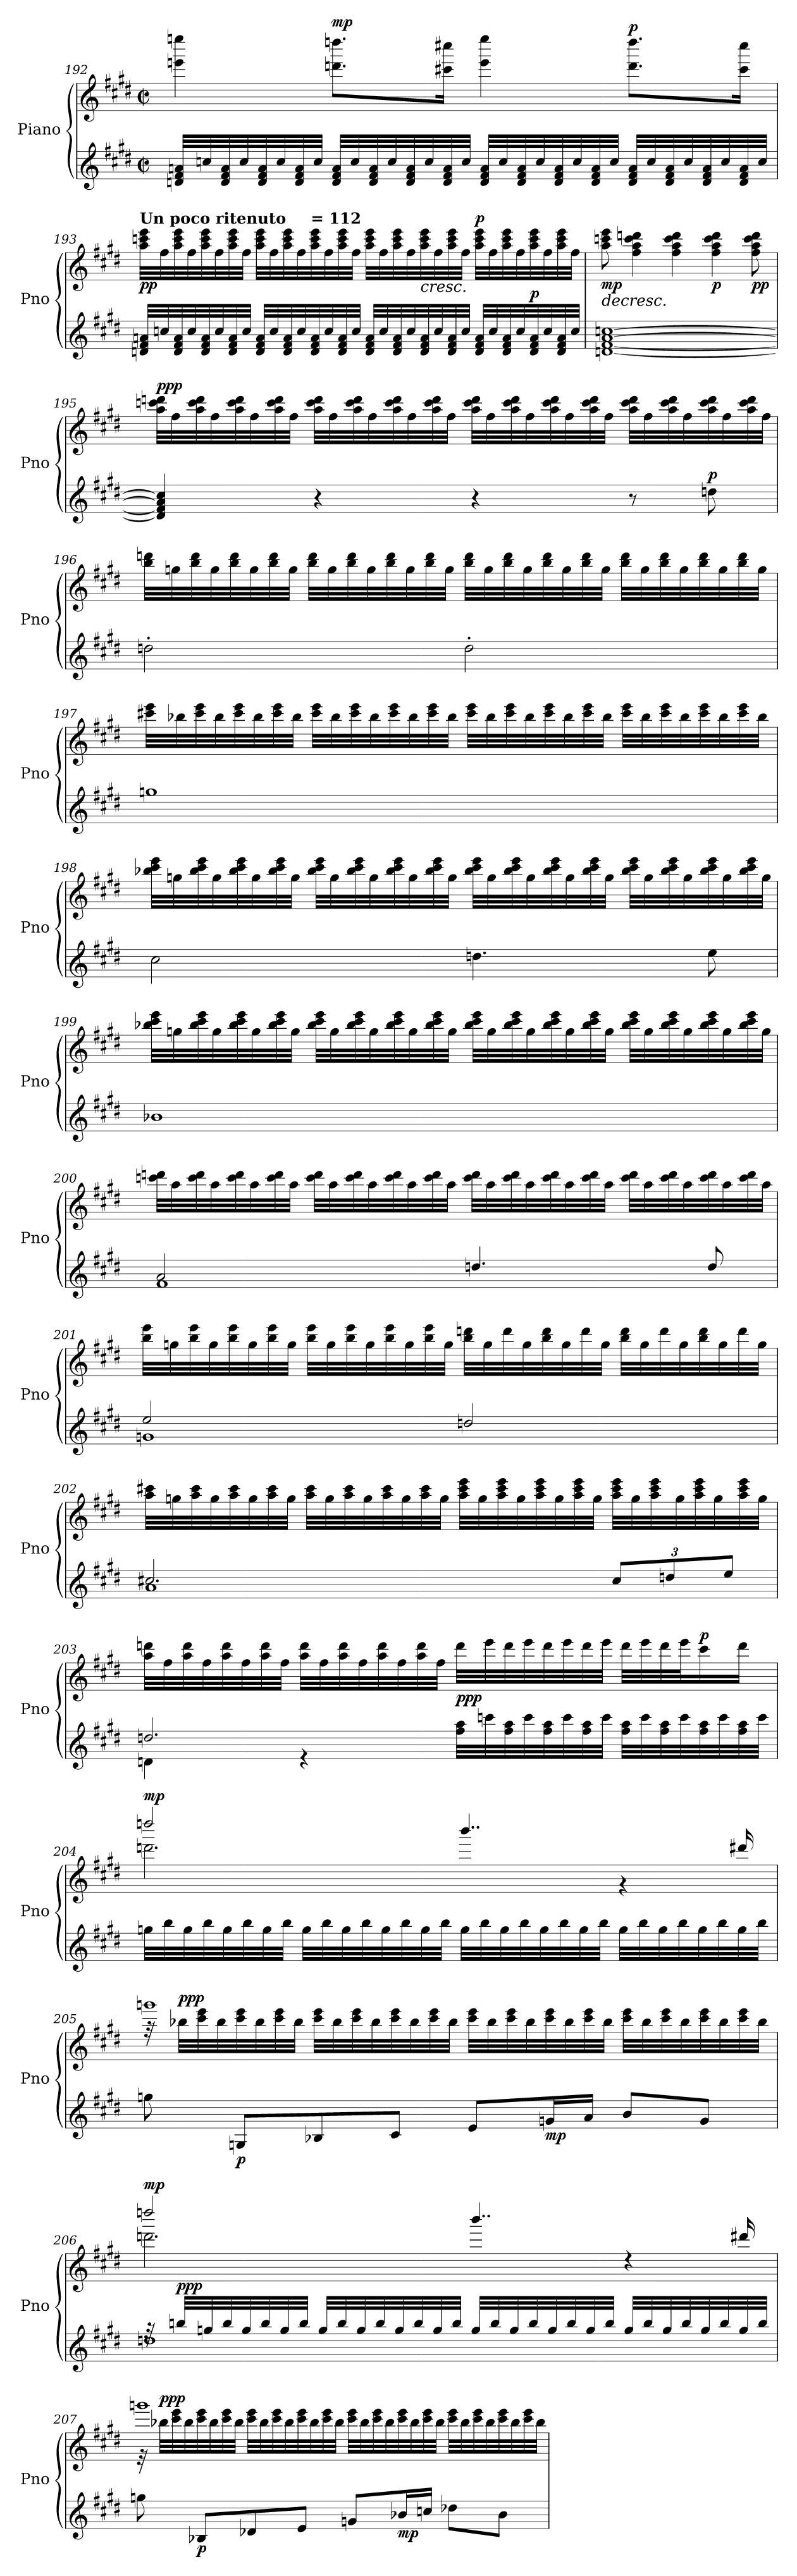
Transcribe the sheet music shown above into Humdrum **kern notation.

**kern	**kern	**dynam
*part1	*part1	*part1
*staff2	*staff1	*staff1/2
*I"Piano	*	*
*I'Pno	*	*
!!LO:LB:g=z
*clefG2	*clefG2	*
*k[f#c#g#d#]	*k[f#c#g#d#]	*
*M4/4	*M4/4	*
*met(c|)	*met(c|)	*
=192	=192	=192
32dn!/ 32f#!/ 32an!/LLL	4eeen\ 4eeeen\	.
32ccn!/	.	.
32d!/ 32f#!/ 32a!/	.	.
32cc!/	.	.
32d!/ 32f#!/ 32a!/	.	.
32cc!/	.	.
32d!/ 32f#!/ 32a!/	.	.
32cc!/JJJ	.	.
!	!	!LO:DY:a
32d!/ 32f#!/ 32a!/LLL	8.dddn\ 8.ddddn\L	mp
32cc!/	.	.
32d!/ 32f#!/ 32a!/	.	.
32cc!/	.	.
32d!/ 32f#!/ 32a!/	.	.
32cc!/	.	.
32d!/ 32f#!/ 32a!/	16ccc#X\ 16cccc#X\Jk	.
32cc!/JJJ	.	.
32d!/ 32f#!/ 32a!/LLL	4eee\ 4eeee\	.
32cc!/	.	.
32d!/ 32f#!/ 32a!/	.	.
32cc!/	.	.
32d!/ 32f#!/ 32a!/	.	.
32cc!/	.	.
32d!/ 32f#!/ 32a!/	.	.
32cc!/JJJ	.	.
!	!	!LO:DY:a
32d!/ 32f#!/ 32a!/LLL	8.ddd\ 8.dddd\L	p
32cc!/	.	.
32d!/ 32f#!/ 32a!/	.	.
32cc!/	.	.
32d!/ 32f#!/ 32a!/	.	.
32cc!/	.	.
32d!/ 32f#!/ 32a!/	16ccc#\ 16cccc#\Jk	.
32cc!/JJJ	.	.
!!LO:LB:g=z
=193	=193	=193
!	!LO:TX:a:B:t=Un poco ritenuto	!
!	!	!LO:DY:b
32dn!/ 32f#!/ 32an!/LLL	32aa!\ 32cccn!\ 32eee!\LLL	pp
32ccn!/	32ff#!\	.
32d!/ 32f#!/ 32a!/	32aa!\ 32ccc!\ 32eee!\	.
32cc!/	32ff#!\	.
32d!/ 32f#!/ 32a!/	32aa!\ 32ccc!\ 32eee!\	.
32cc!/	32ff#!\	.
32d!/ 32f#!/ 32a!/	32aa!\ 32ccc!\ 32eee!\	.
32cc!/JJJ	32ff#!\JJJ	.
32d!/ 32f#!/ 32a!/LLL	32aa!\ 32ccc!\ 32eee!\LLL	.
32cc!/	32ff#!\	.
32d!/ 32f#!/ 32a!/	32aa!\ 32ccc!\ 32eee!\	.
32cc!/	32ff#!\	.
!	!LO:TX:a:B:t== 112	!
32d!/ 32f#!/ 32a!/	32aa!\ 32ccc!\ 32eee!\	.
32cc!/	32ff#!\	.
32d!/ 32f#!/ 32a!/	32aa!\ 32ccc!\ 32eee!\	.
32cc!/JJJ	32ff#!\JJJ	.
32d!/ 32f#!/ 32a!/LLL	32aa!\ 32ccc!\ 32eee!\LLL	.
32cc!/	32ff#!\	.
32d!/ 32f#!/ 32a!/	32aa!\ 32ccc!\ 32eee!\	.
32cc!/	32ff#!\	.
!	!	!LO:HP:b
32d!/ 32f#!/ 32a!/	32aa!\ 32ccc!\ 32eee!\	<
32cc!/	32ff#!\	.
32d!/ 32f#!/ 32a!/	32aa!\ 32ccc!\ 32eee!\	.
32cc!/JJJ	32ff#!\JJJ	.
!	!	!LO:DY:a
32d!/ 32f#!/ 32a!/LLL	32aa!\ 32ccc!\ 32eee!\LLL	p
32cc!/	32ff#!\	.
32d!/ 32f#!/ 32a!/	32aa!\ 32ccc!\ 32eee!\	.
32cc!/	32ff#!\	.
!	!	!LO:DY:a=2
32d!/ 32f#!/ 32a!/	32aa!\ 32ccc!\ 32eee!\	p
32cc!/	32ff#!\	.
32d!/ 32f#!/ 32a!/	32aa!\ 32ccc!\ 32eee!\	.
32cc!/JJJ	32ff#!\JJJ	.
.	.	[
!!LO:LB:g=z
=194	=194	=194
!	!	!LO:HP:b
!	!	!LO:DY:n=1:b
[1dn [1f# [1a [1ccn	8aa\ 8cccn\ 8eee\	> mp
.	4ff#\ 4aa\ 4ccc\ 4dddn\	.
.	4ff#\ 4aa\ 4ccc\ 4ddd\	.
!	!	!LO:DY:n=2:b
.	4ff#\ 4aa\ 4ccc\ 4ddd\	p
!	!	!LO:DY:n=3:b
.	8ff#\ 8aa\ 8ccc\ 8ddd\	pp
.	.	]
=195	=195	=195
!	!	!LO:DY:a
4d/] 4f#/] 4a/] 4cc/]	32aa!\ 32cccn!\ 32dddn!\LLL	ppp
.	32ff#!\	.
.	32aa!\ 32ccc!\ 32ddd!\	.
.	32ff#!\	.
.	32aa!\ 32ccc!\ 32ddd!\	.
.	32ff#!\	.
.	32aa!\ 32ccc!\ 32ddd!\	.
.	32ff#!\JJJ	.
4r	32aa!\ 32ccc!\ 32ddd!\LLL	.
.	32ff#!\	.
.	32aa!\ 32ccc!\ 32ddd!\	.
.	32ff#!\	.
.	32aa!\ 32ccc!\ 32ddd!\	.
.	32ff#!\	.
.	32aa!\ 32ccc!\ 32ddd!\	.
.	32ff#!\JJJ	.
4r	32aa!\ 32ccc!\ 32ddd!\LLL	.
.	32ff#!\	.
.	32aa!\ 32ccc!\ 32ddd!\	.
.	32ff#!\	.
.	32aa!\ 32ccc!\ 32ddd!\	.
.	32ff#!\	.
.	32aa!\ 32ccc!\ 32ddd!\	.
.	32ff#!\JJJ	.
8r	32aa!\ 32ccc!\ 32ddd!\LLL	.
.	32ff#!\	.
.	32aa!\ 32ccc!\ 32ddd!\	.
.	32ff#!\	.
!	!	!LO:DY:a=2
8ddn\	32aa!\ 32ccc!\ 32ddd!\	p
.	32ff#!\	.
.	32aa!\ 32ccc!\ 32ddd!\	.
.	32ff#!\JJJ	.
!!LO:LB:g=z
=196	=196	=196
2ddn'\	32bb!\ 32dddn!\LLL	.
.	32ggn!\	.
.	32bb!\ 32ddd!\	.
.	32gg!\	.
.	32bb!\ 32ddd!\	.
.	32gg!\	.
.	32bb!\ 32ddd!\	.
.	32gg!\JJJ	.
.	32bb!\ 32ddd!\LLL	.
.	32gg!\	.
.	32bb!\ 32ddd!\	.
.	32gg!\	.
.	32bb!\ 32ddd!\	.
.	32gg!\	.
.	32bb!\ 32ddd!\	.
.	32gg!\JJJ	.
2dd'\	32bb!\ 32ddd!\LLL	.
.	32gg!\	.
.	32bb!\ 32ddd!\	.
.	32gg!\	.
.	32bb!\ 32ddd!\	.
.	32gg!\	.
.	32bb!\ 32ddd!\	.
.	32gg!\JJJ	.
.	32bb!\ 32ddd!\LLL	.
.	32gg!\	.
.	32bb!\ 32ddd!\	.
.	32gg!\	.
.	32bb!\ 32ddd!\	.
.	32gg!\	.
.	32bb!\ 32ddd!\	.
.	32gg!\JJJ	.
!!LO:PB:g=z
=197	=197	=197
1ggn	32ccc#X!\ 32eee!\LLL	.
.	32bb-X!\	.
.	32ccc#!\ 32eee!\	.
.	32bb-!\	.
.	32ccc#!\ 32eee!\	.
.	32bb-!\	.
.	32ccc#!\ 32eee!\	.
.	32bb-!\JJJ	.
.	32ccc#!\ 32eee!\LLL	.
.	32bb-!\	.
.	32ccc#!\ 32eee!\	.
.	32bb-!\	.
.	32ccc#!\ 32eee!\	.
.	32bb-!\	.
.	32ccc#!\ 32eee!\	.
.	32bb-!\JJJ	.
.	32ccc#!\ 32eee!\LLL	.
.	32bb-!\	.
.	32ccc#!\ 32eee!\	.
.	32bb-!\	.
.	32ccc#!\ 32eee!\	.
.	32bb-!\	.
.	32ccc#!\ 32eee!\	.
.	32bb-!\JJJ	.
.	32ccc#!\ 32eee!\LLL	.
.	32bb-!\	.
.	32ccc#!\ 32eee!\	.
.	32bb-!\	.
.	32ccc#!\ 32eee!\	.
.	32bb-!\	.
.	32ccc#!\ 32eee!\	.
.	32bb-!\JJJ	.
!!LO:LB:g=z
=198	=198	=198
2cc#\	32bb-X!\ 32ccc#!\ 32eee!\LLL	.
.	32ggn!\	.
.	32bb-!\ 32ccc#!\ 32eee!\	.
.	32gg!\	.
.	32bb-!\ 32ccc#!\ 32eee!\	.
.	32gg!\	.
.	32bb-!\ 32ccc#!\ 32eee!\	.
.	32gg!\JJJ	.
.	32bb-!\ 32ccc#!\ 32eee!\LLL	.
.	32gg!\	.
.	32bb-!\ 32ccc#!\ 32eee!\	.
.	32gg!\	.
.	32bb-!\ 32ccc#!\ 32eee!\	.
.	32gg!\	.
.	32bb-!\ 32ccc#!\ 32eee!\	.
.	32gg!\JJJ	.
4.ddn\	32bb-!\ 32ccc#!\ 32eee!\LLL	.
.	32gg!\	.
.	32bb-!\ 32ccc#!\ 32eee!\	.
.	32gg!\	.
.	32bb-!\ 32ccc#!\ 32eee!\	.
.	32gg!\	.
.	32bb-!\ 32ccc#!\ 32eee!\	.
.	32gg!\JJJ	.
.	32bb-!\ 32ccc#!\ 32eee!\LLL	.
.	32gg!\	.
.	32bb-!\ 32ccc#!\ 32eee!\	.
.	32gg!\	.
8ee\	32bb-!\ 32ccc#!\ 32eee!\	.
.	32gg!\	.
.	32bb-!\ 32ccc#!\ 32eee!\	.
.	32gg!\JJJ	.
!!LO:LB:g=z
=199	=199	=199
1b-X	32bb-X!\ 32ccc#!\ 32eee!\LLL	.
.	32ggn!\	.
.	32bb-!\ 32ccc#!\ 32eee!\	.
.	32gg!\	.
.	32bb-!\ 32ccc#!\ 32eee!\	.
.	32gg!\	.
.	32bb-!\ 32ccc#!\ 32eee!\	.
.	32gg!\JJJ	.
.	32bb-!\ 32ccc#!\ 32eee!\LLL	.
.	32gg!\	.
.	32bb-!\ 32ccc#!\ 32eee!\	.
.	32gg!\	.
.	32bb-!\ 32ccc#!\ 32eee!\	.
.	32gg!\	.
.	32bb-!\ 32ccc#!\ 32eee!\	.
.	32gg!\JJJ	.
.	32bb-!\ 32ccc#!\ 32eee!\LLL	.
.	32gg!\	.
.	32bb-!\ 32ccc#!\ 32eee!\	.
.	32gg!\	.
.	32bb-!\ 32ccc#!\ 32eee!\	.
.	32gg!\	.
.	32bb-!\ 32ccc#!\ 32eee!\	.
.	32gg!\JJJ	.
.	32bb-!\ 32ccc#!\ 32eee!\LLL	.
.	32gg!\	.
.	32bb-!\ 32ccc#!\ 32eee!\	.
.	32gg!\	.
.	32bb-!\ 32ccc#!\ 32eee!\	.
.	32gg!\	.
.	32bb-!\ 32ccc#!\ 32eee!\	.
.	32gg!\JJJ	.
!!LO:LB:g=z
=200	=200	=200
*^	*	*
2a/	1f#	32cccn!\ 32dddn!\LLL	.
.	.	32aa!\	.
.	.	32ccc!\ 32ddd!\	.
.	.	32aa!\	.
.	.	32ccc!\ 32ddd!\	.
.	.	32aa!\	.
.	.	32ccc!\ 32ddd!\	.
.	.	32aa!\JJJ	.
.	.	32ccc!\ 32ddd!\LLL	.
.	.	32aa!\	.
.	.	32ccc!\ 32ddd!\	.
.	.	32aa!\	.
.	.	32ccc!\ 32ddd!\	.
.	.	32aa!\	.
.	.	32ccc!\ 32ddd!\	.
.	.	32aa!\JJJ	.
4.ddn/	.	32ccc!\ 32ddd!\LLL	.
.	.	32aa!\	.
.	.	32ccc!\ 32ddd!\	.
.	.	32aa!\	.
.	.	32ccc!\ 32ddd!\	.
.	.	32aa!\	.
.	.	32ccc!\ 32ddd!\	.
.	.	32aa!\JJJ	.
.	.	32ccc!\ 32ddd!\LLL	.
.	.	32aa!\	.
.	.	32ccc!\ 32ddd!\	.
.	.	32aa!\	.
8dd/	.	32ccc!\ 32ddd!\	.
.	.	32aa!\	.
.	.	32ccc!\ 32ddd!\	.
.	.	32aa!\JJJ	.
!!LO:LB:g=z
=201	=201	=201	=201
2ee/	1gn	32bb!\ 32eee!\LLL	.
.	.	32ggn!\	.
.	.	32bb!\ 32eee!\	.
.	.	32gg!\	.
.	.	32bb!\ 32eee!\	.
.	.	32gg!\	.
.	.	32bb!\ 32eee!\	.
.	.	32gg!\JJJ	.
.	.	32bb!\ 32eee!\LLL	.
.	.	32gg!\	.
.	.	32bb!\ 32eee!\	.
.	.	32gg!\	.
.	.	32bb!\ 32eee!\	.
.	.	32gg!\	.
.	.	32bb!\ 32eee!\	.
.	.	32gg!\JJJ	.
2ddn/	.	32bb!\ 32dddn!\LLL	.
.	.	32gg!\	.
.	.	32ddd!\	.
.	.	32gg!\	.
.	.	32bb!\ 32ddd!\	.
.	.	32gg!\	.
.	.	32ddd!\	.
.	.	32gg!\JJJ	.
.	.	32bb!\ 32ddd!\LLL	.
.	.	32gg!\	.
.	.	32ddd!\	.
.	.	32gg!\	.
.	.	32bb!\ 32ddd!\	.
.	.	32gg!\	.
.	.	32ddd!\	.
.	.	32gg!\JJJ	.
!!LO:LB:g=z
=202	=202	=202	=202
2.cc#X/	1a	32aa!\ 32ccc#X!\LLL	.
.	.	32ggn!\	.
.	.	32aa!\ 32ccc#!\	.
.	.	32gg!\	.
.	.	32aa!\ 32ccc#!\	.
.	.	32gg!\	.
.	.	32aa!\ 32ccc#!\	.
.	.	32gg!\JJJ	.
.	.	32aa!\ 32ccc#!\LLL	.
.	.	32gg!\	.
.	.	32aa!\ 32ccc#!\	.
.	.	32gg!\	.
.	.	32aa!\ 32ccc#!\	.
.	.	32gg!\	.
.	.	32aa!\ 32ccc#!\	.
.	.	32gg!\JJJ	.
.	.	32aa!\ 32ccc#!\ 32eee!\LLL	.
.	.	32gg!\	.
.	.	32aa!\ 32ccc#!\ 32eee!\	.
.	.	32gg!\	.
.	.	32aa!\ 32ccc#!\ 32eee!\	.
.	.	32gg!\	.
.	.	32aa!\ 32ccc#!\ 32eee!\	.
.	.	32gg!\JJJ	.
*Xbrackettup	*	*	*
12cc#/L	.	32aa!\ 32ccc#!\ 32eee!\LLL	.
.	.	32gg!\	.
.	.	32aa!\ 32ccc#!\ 32eee!\	.
12ddn/	.	.	.
.	.	32gg!\	.
.	.	32aa!\ 32ccc#!\ 32eee!\	.
.	.	32gg!\	.
12ee/J	.	.	.
.	.	32aa!\ 32ccc#!\ 32eee!\	.
.	.	32gg!\JJJ	.
!!LO:PB:g=z
=203	=203	=203	=203
2.ddn/	4dn\	32aa!\ 32dddn!\LLL	.
.	.	32ff#!\	.
.	.	32aa!\ 32ddd!\	.
.	.	32ff#!\	.
.	.	32aa!\ 32ddd!\	.
.	.	32ff#!\	.
.	.	32aa!\ 32ddd!\	.
.	.	32ff#!\JJJ	.
.	4r	32aa!\ 32ddd!\LLL	.
.	.	32ff#!\	.
.	.	32aa!\ 32ddd!\	.
.	.	32ff#!\	.
.	.	32aa!\ 32ddd!\	.
.	.	32ff#!\	.
.	.	32aa!\ 32ddd!\	.
.	.	32ff#!\JJJ	.
!	!	!	!LO:DY:a=2
.	32ff#!\ 32aa!\LLL	32ddd!\LLL	ppp
.	32cccn!\	32eee!\	.
.	32ff#!\ 32aa!\	32ddd!\	.
.	32ccc!\	32eee!\	.
.	32ff#!\ 32aa!\	32ddd!\	.
.	32ccc!\	32eee!\	.
.	32ff#!\ 32aa!\	32ddd!\	.
.	32ccc!\JJJ	32eee!\JJJ	.
4ryy	32ff#!\ 32aa!\LLL	32ddd!\LLL	.
.	32ccc!\	32eee!\	.
.	32ff#!\ 32aa!\	32ddd!\	.
.	32ccc!\	32eee!\J	.
!	!	!	!LO:DY:a
.	32ff#!\ 32aa!\	16ccc#!\	p
.	32ccc!\	.	.
.	32ff#!\ 32aa!\	16ddd!\JJ	.
.	32ccc!\JJJ	.	.
!!LO:LB:g=z
=204	=204	=204	=204
*	*	*^	*
!	!	!	!	!LO:DY:a
*v	*v	*	*	*
32ggn!\LLL	2ddddn/	2.dddn\	mp
32bb!\	.	.	.
32gg!\	.	.	.
32bb!\	.	.	.
32gg!\	.	.	.
32bb!\	.	.	.
32gg!\	.	.	.
32bb!\JJJ	.	.	.
32gg!\LLL	.	.	.
32bb!\	.	.	.
32gg!\	.	.	.
32bb!\	.	.	.
32gg!\	.	.	.
32bb!\	.	.	.
32gg!\	.	.	.
32bb!\JJJ	.	.	.
32gg!\LLL	4..bbb/	.	.
32bb!\	.	.	.
32gg!\	.	.	.
32bb!\	.	.	.
32gg!\	.	.	.
32bb!\	.	.	.
32gg!\	.	.	.
32bb!\JJJ	.	.	.
32gg!\LLL	.	4r	.
32bb!\	.	.	.
32gg!\	.	.	.
32bb!\	.	.	.
32gg!\	.	.	.
32bb!\	.	.	.
32gg!\	16ddd#X/	.	.
32bb!\JJJ	.	.	.
!!LO:LB:g=z	!!
=205	=205	=205	=205
8ggn\	1gggn	32rff	.
!	!	!	!LO:DY:a
.	.	32bb-X!\LLL	ppp
.	.	32ccc#!\ 32eee!\	.
.	.	32bb-!\	.
!	!	!	!LO:DY:b=2
8Gn/L	.	32ccc#!\ 32eee!\	p
.	.	32bb-!\	.
.	.	32ccc#!\ 32eee!\	.
.	.	32bb-!\JJJ	.
8B-X/	.	32ccc#!\ 32eee!\LLL	.
.	.	32bb-!\	.
.	.	32ccc#!\ 32eee!\	.
.	.	32bb-!\	.
8c#/J	.	32ccc#!\ 32eee!\	.
.	.	32bb-!\	.
.	.	32ccc#!\ 32eee!\	.
.	.	32bb-!\JJJ	.
8e/L	.	32ccc#!\ 32eee!\LLL	.
.	.	32bb-!\	.
.	.	32ccc#!\ 32eee!\	.
.	.	32bb-!\	.
!	!	!	!LO:DY:b=2
16gn/L	.	32ccc#!\ 32eee!\	mp
.	.	32bb-!\	.
16a/JJ	.	32ccc#!\ 32eee!\	.
.	.	32bb-!\JJJ	.
8b/L	.	32ccc#!\ 32eee!\LLL	.
.	.	32bb-!\	.
.	.	32ccc#!\ 32eee!\	.
.	.	32bb-!\	.
8g/J	.	32ccc#!\ 32eee!\	.
.	.	32bb-!\	.
.	.	32ccc#!\ 32eee!\	.
.	.	32bb-!\JJJ	.
!!LO:LB:g=z	!!
=206	=206	=206	=206
*^	*	*	*
!	!	!	!	!LO:DY:a
32rff	1ddn	2ddddn/	2.dddn\	mp
!	!	!	!	!LO:DY:a=2
32bbn!/LLL	.	.	.	ppp
32ggn!/	.	.	.	.
32bb!/	.	.	.	.
32gg!/	.	.	.	.
32bb!/	.	.	.	.
32gg!/	.	.	.	.
32bb!/JJJ	.	.	.	.
32gg!/LLL	.	.	.	.
32bb!/	.	.	.	.
32gg!/	.	.	.	.
32bb!/	.	.	.	.
32gg!/	.	.	.	.
32bb!/	.	.	.	.
32gg!/	.	.	.	.
32bb!/JJJ	.	.	.	.
32gg!/LLL	.	4..bbb/	.	.
32bb!/	.	.	.	.
32gg!/	.	.	.	.
32bb!/	.	.	.	.
32gg!/	.	.	.	.
32bb!/	.	.	.	.
32gg!/	.	.	.	.
32bb!/JJJ	.	.	.	.
32gg!/LLL	.	.	4rdd	.
32bb!/	.	.	.	.
32gg!/	.	.	.	.
32bb!/	.	.	.	.
32gg!/	.	.	.	.
32bb!/	.	.	.	.
32gg!/	.	16ddd#X/	.	.
32bb!/JJJ	.	.	.	.
*v	*v	*	*	*
!!LO:LB:g=z	!!
=207	=207	=207	=207
8ggn\	1gggn	32r	.
!	!	!	!LO:DY:a
.	.	32bb-X!\LLL	ppp
.	.	32ccc#!\ 32eee!\	.
.	.	32bb-!\	.
!	!	!	!LO:DY:b=2
8B-X/L	.	32ccc#!\ 32eee!\	p
.	.	32bb-!\	.
.	.	32ccc#!\ 32eee!\	.
.	.	32bb-!\JJJ	.
8d-X/	.	32ccc#!\ 32eee!\LLL	.
.	.	32bb-!\	.
.	.	32ccc#!\ 32eee!\	.
.	.	32bb-!\	.
8e/J	.	32ccc#!\ 32eee!\	.
.	.	32bb-!\	.
.	.	32ccc#!\ 32eee!\	.
.	.	32bb-!\JJJ	.
8gn/L	.	32ccc#!\ 32eee!\LLL	.
.	.	32bb-!\	.
.	.	32ccc#!\ 32eee!\	.
.	.	32bb-!\	.
!	!	!	!LO:DY:b=2
16b-X/L	.	32ccc#!\ 32eee!\	mp
.	.	32bb-!\	.
16ccn/JJ	.	32ccc#!\ 32eee!\	.
.	.	32bb-!\JJJ	.
8dd-X\L	.	32ccc#!\ 32eee!\LLL	.
.	.	32bb-!\	.
.	.	32ccc#!\ 32eee!\	.
.	.	32bb-!\	.
8b-\J	.	32ccc#!\ 32eee!\	.
.	.	32bb-!\	.
.	.	32ccc#!\ 32eee!\	.
.	.	32bb-!\JJJ	.
*	*v	*v	*
=	=	=
*-	*-	*-
